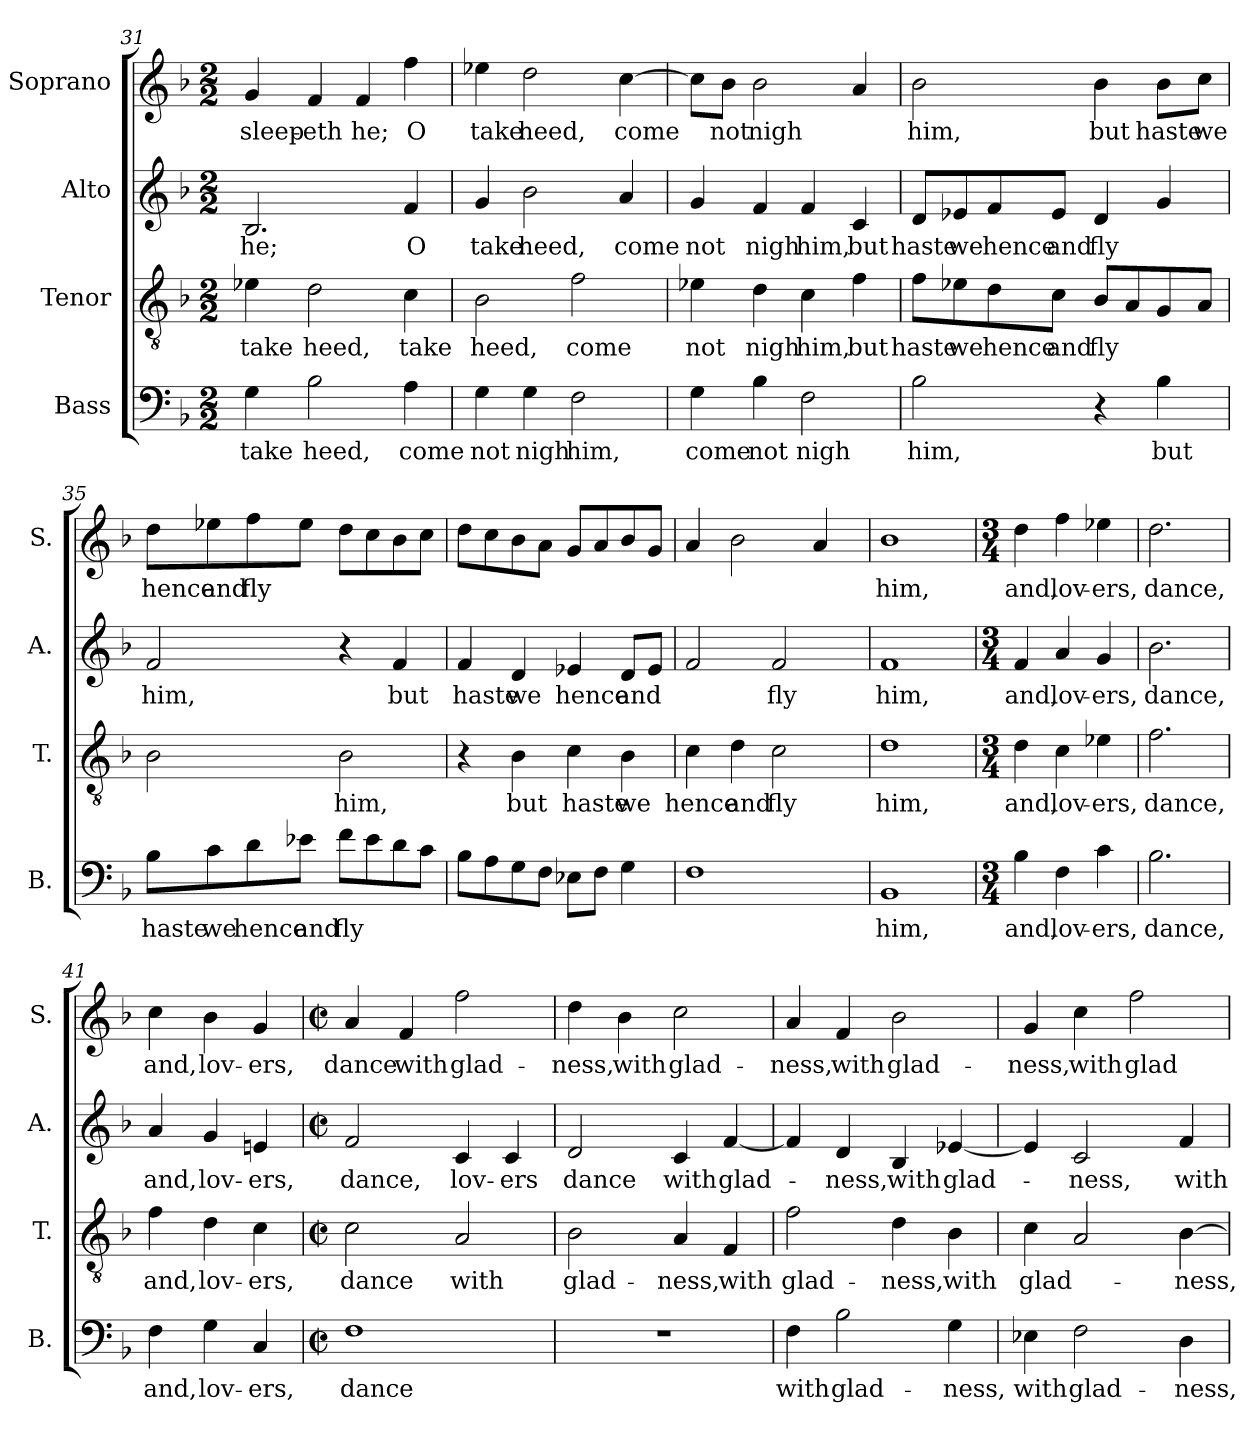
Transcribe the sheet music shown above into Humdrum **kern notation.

**kern	**text	**kern	**text	**kern	**text	**kern	**text
*part4	*part4	*part3	*part3	*part2	*part2	*part1	*part1
*staff4	*staff4	*staff3	*staff3	*staff2	*staff2	*staff1	*staff1
*I"Bass	*	*I"Tenor	*	*I"Alto	*	*I"Soprano	*
*I'B.	*	*I'T.	*	*I'A.	*	*I'S.	*
*clefF4	*	*clefGv2	*	*clefG2	*	*clefG2	*
*	*	*ITrd7c12	*	*	*	*	*
*k[b-]	*	*k[b-]	*	*k[b-]	*	*k[b-]	*
*F:	*	*F:	*	*F:	*	*F:	*
*M2/2	*	*M2/2	*	*M2/2	*	*M2/2	*
=31	=31	=31	=31	=31	=31	=31	=31
!	!LO:LY:b	!	!LO:LY:b	!	!LO:LY:b	!	!LO:LY:b
4G\	take	4E-X\	take	2.B-/	he;	4g/	sleep-
!	!LO:LY:b	!	!LO:LY:b	!	!	!	!LO:LY:b
2B-\	heed,	2D\	heed,	.	.	4f/	-eth
!	!	!	!	!	!	!	!LO:LY:b
.	.	.	.	.	.	4f/	he;
!	!LO:LY:b	!	!LO:LY:b	!	!LO:LY:b	!	!LO:LY:b
4A\	come	4C\	take	4f/	O	4ff\	O
=32	=32	=32	=32	=32	=32	=32	=32
!	!LO:LY:b	!	!LO:LY:b	!	!LO:LY:b	!	!LO:LY:b
4G\	not	2BB-\	heed,	4g/	take	4ee-X\	take
!	!LO:LY:b	!	!	!	!LO:LY:b	!	!LO:LY:b
4G\	nigh	.	.	2b-\	heed,	2dd\	heed,
!	!LO:LY:b	!	!LO:LY:b	!	!	!	!
2F\	him,	2F\	come	.	.	.	.
!	!	!	!	!	!LO:LY:b	!	!LO:LY:b
.	.	.	.	4a/	come	[>4cc\	come
!!LO:LB:g=z
=33	=33	=33	=33	=33	=33	=33	=33
!	!LO:LY:b	!	!LO:LY:b	!	!LO:LY:b	!	!
4G\	come	4E-X\	not	4g/	not	8cc\L]	.
!	!	!	!	!	!	!	!LO:LY:b
.	.	.	.	.	.	8b-\J	not
!	!LO:LY:b	!	!LO:LY:b	!	!LO:LY:b	!	!LO:LY:b
4B-\	not	4D\	nigh	4f/	nigh	2b-\	nigh
!	!LO:LY:b	!	!LO:LY:b	!	!LO:LY:b	!	!
2F\	nigh	4C\	him,	4f/	him,	.	.
!	!	!	!LO:LY:b	!	!LO:LY:b	!	!
.	.	4F\	but	4c/	but	4a/	.
=34	=34	=34	=34	=34	=34	=34	=34
!	!LO:LY:b	!	!LO:LY:b	!	!LO:LY:b	!	!LO:LY:b
2B-\	him,	8F\L	haste	8d/L	haste	2b-\	him,
!	!	!	!LO:LY:b	!	!LO:LY:b	!	!
.	.	8E-X\	we	8e-X/	we	.	.
!	!	!	!LO:LY:b	!	!LO:LY:b	!	!
.	.	8D\	hence	8f/	hence	.	.
!	!	!	!LO:LY:b	!	!LO:LY:b	!	!
.	.	8C\J	and	8e-/J	and	.	.
!	!	!	!LO:LY:b	!	!LO:LY:b	!	!LO:LY:b
4r	.	8BB-/L	fly	4d/	fly	4b-\	but
.	.	8AA/	.	.	.	.	.
!	!LO:LY:b	!	!	!	!	!	!LO:LY:b
4B-\	but	8GG/	.	4g/	.	8b-\L	haste
!	!	!	!	!	!	!	!LO:LY:b
.	.	8AA/J	.	.	.	8cc\J	we
=35	=35	=35	=35	=35	=35	=35	=35
!	!LO:LY:b	!	!	!	!LO:LY:b	!	!LO:LY:b
8B-\L	haste	2BB-\	.	2f/	him,	8dd\L	hence
!	!LO:LY:b	!	!	!	!	!	!LO:LY:b
8c\	we	.	.	.	.	8ee-X\	and
!	!LO:LY:b	!	!	!	!	!	!LO:LY:b
8d\	hence	.	.	.	.	8ff\	fly
!	!LO:LY:b	!	!	!	!	!	!
8e-X\J	and	.	.	.	.	8ee-\J	.
!	!LO:LY:b	!	!LO:LY:b	!	!	!	!
8f\L	fly	2BB-\	him,	4r	.	8dd\L	.
8e-\	.	.	.	.	.	8cc\	.
!	!	!	!	!	!LO:LY:b	!	!
8d\	.	.	.	4f/	but	8b-\	.
8c\J	.	.	.	.	.	8cc\J	.
!!LO:LB:g=z
=36	=36	=36	=36	=36	=36	=36	=36
!	!	!	!	!	!LO:LY:b	!	!
8B-\L	.	4r	.	4f/	haste	8dd\L	.
8A\	.	.	.	.	.	8cc\	.
!	!	!	!LO:LY:b	!	!LO:LY:b	!	!
8G\	.	4BB-\	but	4d/	we	8b-\	.
8F\J	.	.	.	.	.	8a\J	.
!	!	!	!LO:LY:b	!	!LO:LY:b	!	!
8E-X\L	.	4C\	haste	4e-X/	hence	8g/L	.
8F\J	.	.	.	.	.	8a/	.
!	!	!	!LO:LY:b	!	!LO:LY:b	!	!
4G\	.	4BB-\	we	8d/L	and	8b-/	.
.	.	.	.	8e-/J	.	8g/J	.
=37	=37	=37	=37	=37	=37	=37	=37
!	!	!	!LO:LY:b	!	!	!	!
1F	.	4C\	hence	2f/	.	4a/	.
!	!	!	!LO:LY:b	!	!	!	!
.	.	4D\	and	.	.	2b-\	.
!	!	!	!LO:LY:b	!	!LO:LY:b	!	!
.	.	2C\	fly	2f/	fly	.	.
.	.	.	.	.	.	4a/	.
=38	=38	=38	=38	=38	=38	=38	=38
!	!LO:LY:b	!	!LO:LY:b	!	!LO:LY:b	!	!LO:LY:b
1BB-	him,	1D	him,	1f	him,	1b-	him,
=39	=39	=39	=39	=39	=39	=39	=39
*M3/4	*	*M3/4	*	*M3/4	*	*M3/4	*
!	!LO:LY:b	!	!LO:LY:b	!	!LO:LY:b	!	!LO:LY:b
4B-\	and,	4D\	and,	4f/	and,	4dd\	and,
!	!LO:LY:b	!	!LO:LY:b	!	!LO:LY:b	!	!LO:LY:b
4F\	lov-	4C\	lov-	4a/	lov-	4ff\	lov-
!	!LO:LY:b	!	!LO:LY:b	!	!LO:LY:b	!	!LO:LY:b
4c\	-ers,	4E-X\	-ers,	4g/	-ers,	4ee-X\	-ers,
=40	=40	=40	=40	=40	=40	=40	=40
!	!LO:LY:b	!	!LO:LY:b	!	!LO:LY:b	!	!LO:LY:b
2.B-\	dance,	2.F\	dance,	2.b-\	dance,	2.dd\	dance,
=41	=41	=41	=41	=41	=41	=41	=41
!	!LO:LY:b	!	!LO:LY:b	!	!LO:LY:b	!	!LO:LY:b
4F\	and,	4F\	and,	4a/	and,	4cc\	and,
!	!LO:LY:b	!	!LO:LY:b	!	!LO:LY:b	!	!LO:LY:b
4G\	lov-	4D\	lov-	4g/	lov-	4b-\	lov-
!	!LO:LY:b	!	!LO:LY:b	!	!LO:LY:b	!	!LO:LY:b
4C/	-ers,	4C\	-ers,	4en/	-ers,	4g/	-ers,
!!LO:PB:g=z
=42	=42	=42	=42	=42	=42	=42	=42
*M2/2	*	*M2/2	*	*M2/2	*	*M2/2	*
*met(c|)	*	*met(c|)	*	*met(c|)	*	*met(c|)	*
!	!LO:LY:b	!	!LO:LY:b	!	!LO:LY:b	!	!LO:LY:b
1F	dance	2C\	dance	2f/	dance,	4a/	dance
!	!	!	!	!	!	!	!LO:LY:b
.	.	.	.	.	.	4f/	with
!	!	!	!LO:LY:b	!	!LO:LY:b	!	!LO:LY:b
.	.	2AA/	with	4c/	lov-	2ff\	glad-
!	!	!	!	!	!LO:LY:b	!	!
.	.	.	.	4c/	-ers	.	.
=43	=43	=43	=43	=43	=43	=43	=43
!	!	!	!LO:LY:b	!	!LO:LY:b	!	!LO:LY:b
1r	.	2BB-\	glad-	2d/	dance	4dd\	-ness,
!	!	!	!	!	!	!	!LO:LY:b
.	.	.	.	.	.	4b-\	with
!	!	!	!LO:LY:b	!	!LO:LY:b	!	!LO:LY:b
.	.	4AA/	-ness,	4c/	with	2cc\	glad-
!	!	!	!LO:LY:b	!	!LO:LY:b	!	!
.	.	4FF/	with	[<4f/	glad-	.	.
=44	=44	=44	=44	=44	=44	=44	=44
!	!LO:LY:b	!	!LO:LY:b	!	!	!	!LO:LY:b
4F\	with	2F\	glad-	4f/]	.	4a/	-ness,
!	!LO:LY:b	!	!	!	!LO:LY:b	!	!LO:LY:b
2B-\	glad-	.	.	4d/	-ness,	4f/	with
!	!	!	!LO:LY:b	!	!LO:LY:b	!	!LO:LY:b
.	.	4D\	-ness,	4B-/	with	2b-\	glad-
!	!LO:LY:b	!	!LO:LY:b	!	!LO:LY:b	!	!
4G\	-ness,	4BB-\	with	[<4e-X/	glad-	.	.
=45	=45	=45	=45	=45	=45	=45	=45
!	!LO:LY:b	!	!LO:LY:b	!	!	!	!LO:LY:b
4E-X\	with	4C\	glad-	4e-/]	.	4g/	-ness,
!	!LO:LY:b	!	!	!	!LO:LY:b	!	!LO:LY:b
2F\	glad-	2AA/	.	2c/	-ness,	4cc\	with
!	!	!	!	!	!	!	!LO:LY:b
.	.	.	.	.	.	2ff\	glad-
!	!LO:LY:b	!	!LO:LY:b	!	!LO:LY:b	!	!
4D\	-ness,	[>4BB-\	-ness,	4f/	with	.	.
=	=	=	=	=	=	=	=
*-	*-	*-	*-	*-	*-	*-	*-
